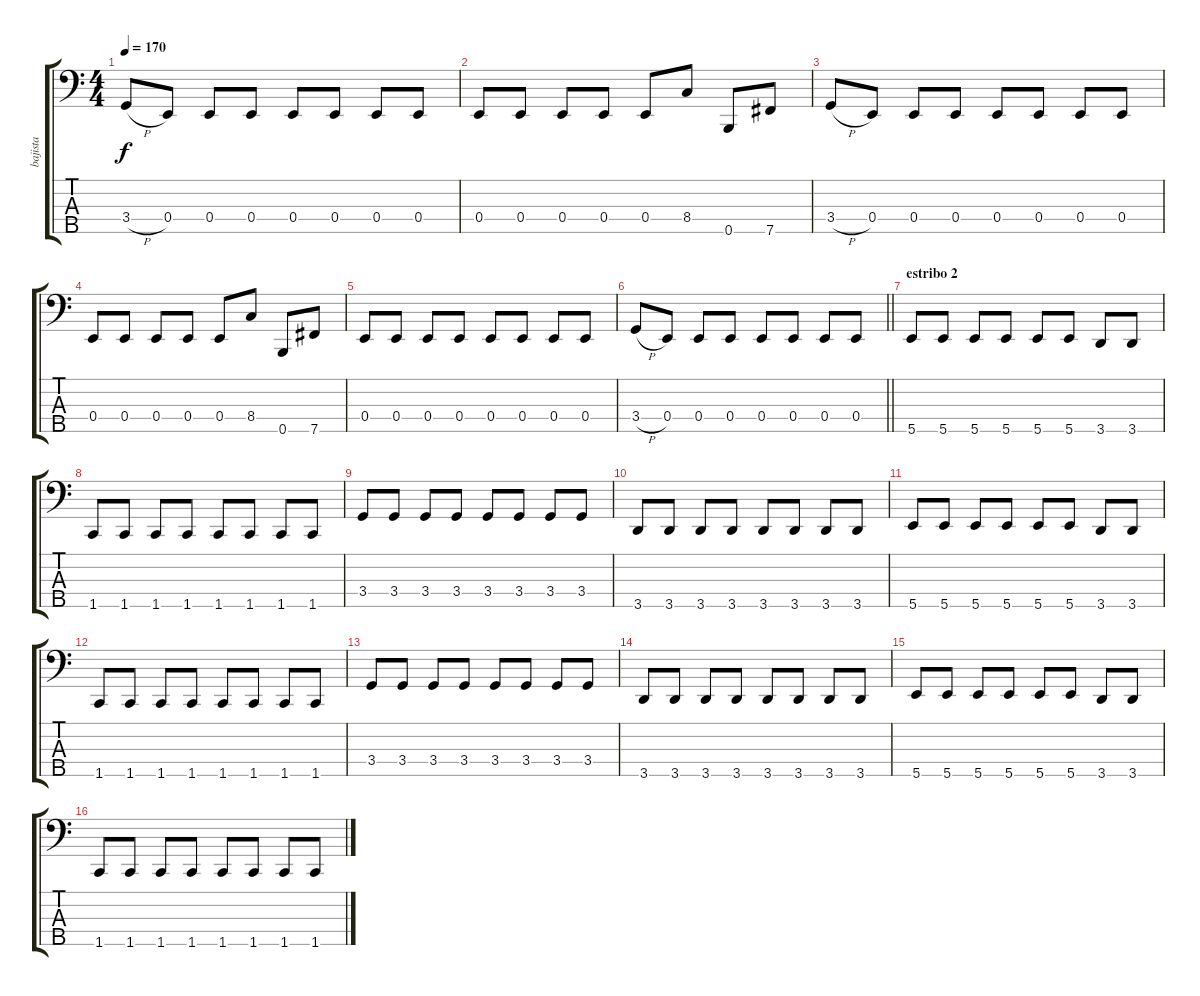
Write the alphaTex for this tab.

\track ("bajista" "bajista") {instrument electricbassfinger}
\staff {score tabs}
\tuning (G2 D2 A1 E1 B0) {hide}
\ts (4 4)
\tempo 170
\clef f4
\ks c
3.4{h}.8{dy f} 0.4.8 0.4.8 0.4.8 0.4.8 0.4.8 0.4.8 0.4.8 |
0.4.8 0.4.8 0.4.8 0.4.8 0.4.8 8.4.8 0.5.8 7.5.8 |
3.4{h}.8 0.4.8 0.4.8 0.4.8 0.4.8 0.4.8 0.4.8 0.4.8 |
0.4.8 0.4.8 0.4.8 0.4.8 0.4.8 8.4.8 0.5.8 7.5.8 |
0.4.8 0.4.8 0.4.8 0.4.8 0.4.8 0.4.8 0.4.8 0.4.8 |
\barLineRight lightlight
3.4{h}.8 0.4.8 0.4.8 0.4.8 0.4.8 0.4.8 0.4.8 0.4.8 |
\section ("" "estribo 2")
5.5.8 5.5.8 5.5.8 5.5.8 5.5.8 5.5.8 3.5.8 3.5.8 |
1.5.8 1.5.8 1.5.8 1.5.8 1.5.8 1.5.8 1.5.8 1.5.8 |
3.4.8 3.4.8 3.4.8 3.4.8 3.4.8 3.4.8 3.4.8 3.4.8 |
3.5.8 3.5.8 3.5.8 3.5.8 3.5.8 3.5.8 3.5.8 3.5.8 |
5.5.8 5.5.8 5.5.8 5.5.8 5.5.8 5.5.8 3.5.8 3.5.8 |
1.5.8 1.5.8 1.5.8 1.5.8 1.5.8 1.5.8 1.5.8 1.5.8 |
3.4.8 3.4.8 3.4.8 3.4.8 3.4.8 3.4.8 3.4.8 3.4.8 |
3.5.8 3.5.8 3.5.8 3.5.8 3.5.8 3.5.8 3.5.8 3.5.8 |
5.5.8 5.5.8 5.5.8 5.5.8 5.5.8 5.5.8 3.5.8 3.5.8 |
1.5.8 1.5.8 1.5.8 1.5.8 1.5.8 1.5.8 1.5.8 1.5.8
